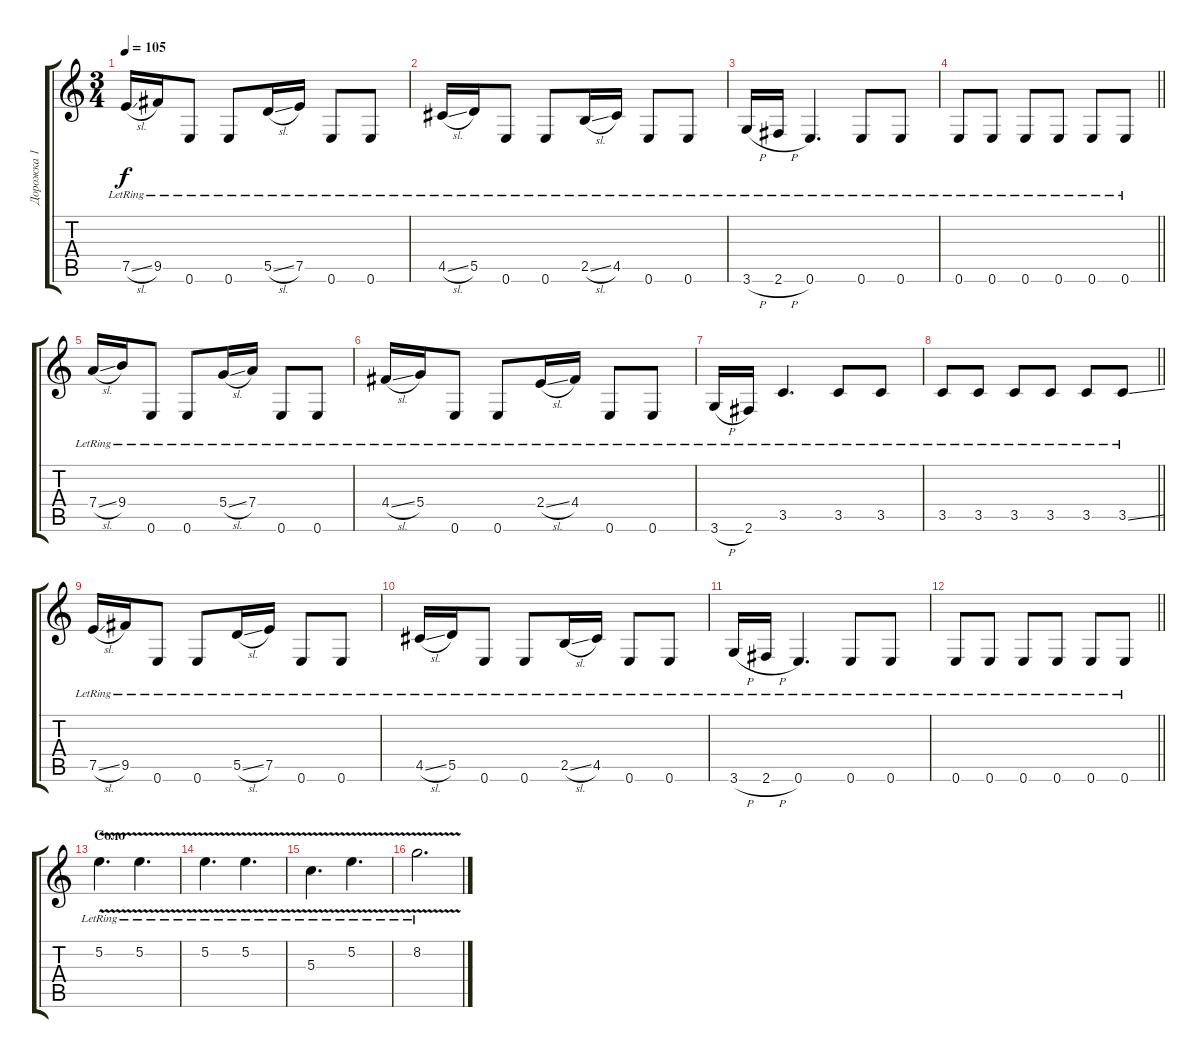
\track ("Дорожка 1" "Дорожка 1") {instrument acousticguitarsteel}
\staff {score tabs}
\tuning (E4 B3 G3 D3 A2 E2) {hide}
\ts (3 4)
\tempo 105
\clef g2
\ks c
7.5{sl lr}.16{dy f} 9.5{lr}.16 0.6{lr}.8 0.6{lr}.8 5.5{sl lr}.16 7.5{lr}.16 0.6{lr}.8 0.6{lr}.8 |
4.5{sl lr}.16 5.5{lr}.16 0.6{lr}.8 0.6{lr}.8 2.5{sl lr}.16 4.5{lr}.16 0.6{lr}.8 0.6{lr}.8 |
3.6{h lr}.16 2.6{h lr}.16 0.6{lr}.4{d} 0.6{lr}.8 0.6{lr}.8 |
\barLineRight lightlight
0.6{lr}.8 0.6{lr}.8 0.6{lr}.8 0.6{lr}.8 0.6{lr}.8 0.6{lr}.8 |
7.4{sl lr}.16 9.4{lr}.16 0.6{lr}.8 0.6{lr}.8 5.4{sl lr}.16 7.4{lr}.16 0.6{lr}.8 0.6{lr}.8 |
4.4{sl lr}.16 5.4{lr}.16 0.6{lr}.8 0.6{lr}.8 2.4{sl lr}.16 4.4{lr}.16 0.6{lr}.8 0.6{lr}.8 |
3.6{h lr}.16 2.6{lr}.16 3.5{lr}.4{d} 3.5{lr}.8 3.5{lr}.8 |
\barLineRight lightlight
3.5{lr}.8 3.5{lr}.8 3.5{lr}.8 3.5{lr}.8 3.5{lr}.8 3.5{ss lr}.8 |
7.5{sl lr}.16 9.5{lr}.16 0.6{lr}.8 0.6{lr}.8 5.5{sl lr}.16 7.5{lr}.16 0.6{lr}.8 0.6{lr}.8 |
4.5{sl lr}.16 5.5{lr}.16 0.6{lr}.8 0.6{lr}.8 2.5{sl lr}.16 4.5{lr}.16 0.6{lr}.8 0.6{lr}.8 |
3.6{h lr}.16 2.6{h lr}.16 0.6{lr}.4{d} 0.6{lr}.8 0.6{lr}.8 |
\barLineRight lightlight
0.6{lr}.8 0.6{lr}.8 0.6{lr}.8 0.6{lr}.8 0.6{lr}.8 0.6{lr}.8 |
\section ("" "Соло")
5.2{v lr}.4{d} 5.2{v lr}.4{d} |
5.2{v lr}.4{d} 5.2{v lr}.4{d} |
5.3{v lr}.4{d} 5.2{v lr}.4{d} |
8.2{v lr}.2{d}
